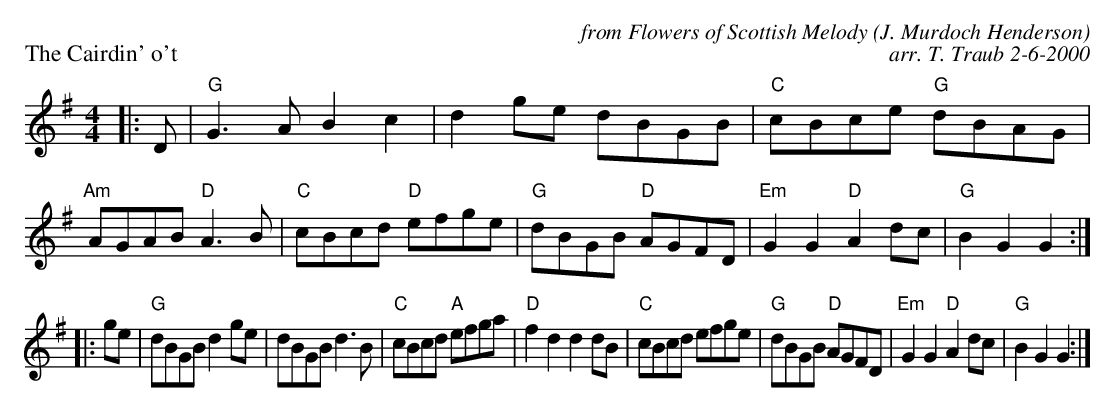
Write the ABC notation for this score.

X:1
P: The Cairdin' o't
C: from Flowers of Scottish Melody (J. Murdoch Henderson)
C: arr. T. Traub 2-6-2000
M: 4/4
L: 1/8
K: G
|: D|"G"G3 A B2 c2|d2 ge dBGB|"C"cBce "G"dBAG|"Am" AGAB "D"A3 B|"C"cBcd "D"efge|"G"dBGB "D"AGFD|"Em"G2 G2 "D"A2 dc|"G"B2 G2 G2 :|
|: ge|"G"dBGB d2 ge|dBGB d3 B|"C"cBcd "A"efga|"D"f2 d2 d2 dB|"C"cBcd efge|"G"dBGB "D"AGFD|"Em"G2 G2 "D"A2 dc|"G"B2 G2 G2 :|
